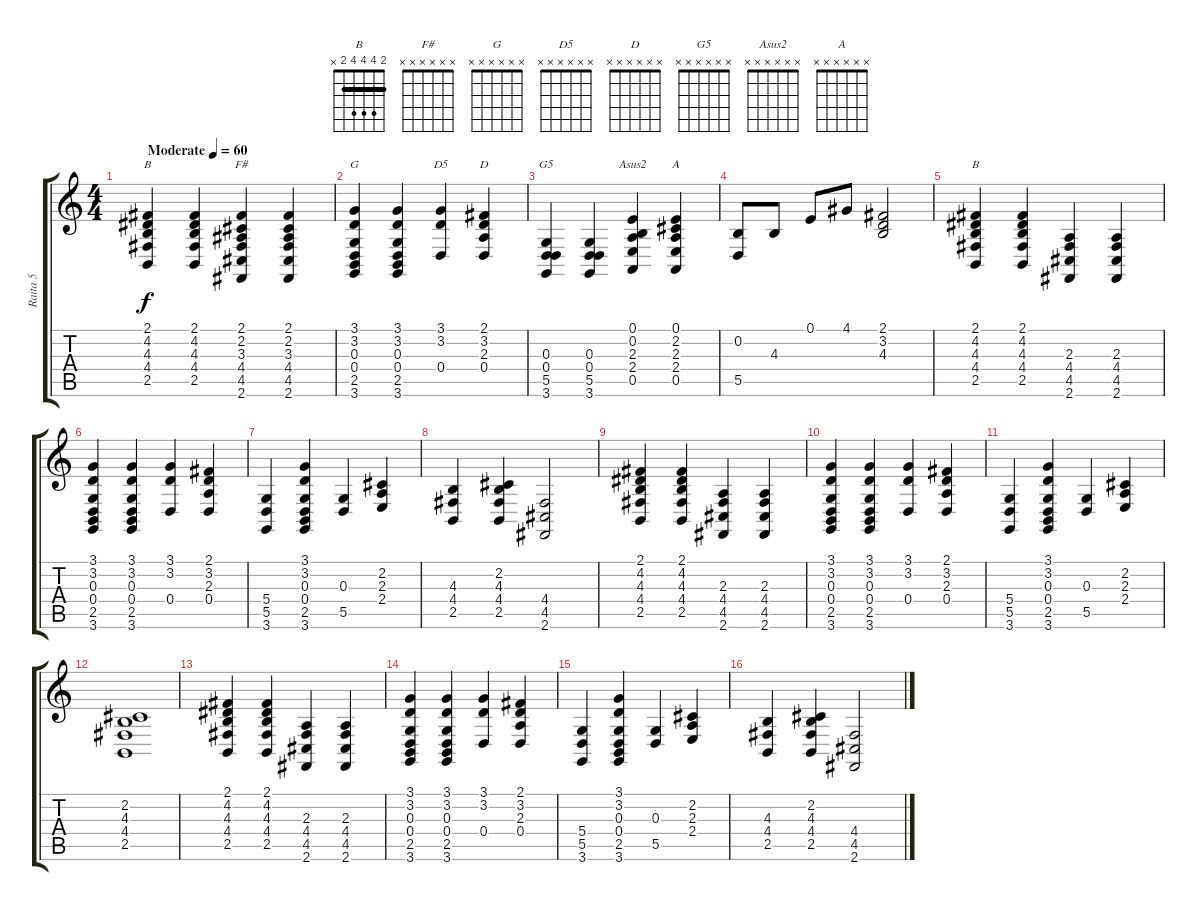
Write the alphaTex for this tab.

\track ("Raita 5" "Raita 5") {instrument cello}
\staff {score tabs}
\tuning (E4 B3 G3 D3 A2 E2) {hide}
\chord ("B" x x x x x x)
\chord ("F#" x x x x x x)
\chord ("G" x x x x x x)
\chord ("D5" x x x x x x)
\chord ("D" x x x x x x)
\chord ("G5" x x x x x x)
\chord ("Asus2" x x x x x x)
\chord ("A" x x x x x x)
\chord ("B" 2 4 4 4 2 x) {barre 2}
\ts (4 4)
\tempo (60 "Moderate")
\clef g2
\ks c
(2.1 4.2 4.3 4.4 2.5).4{ch "B" dy f instrument cello} (2.1 4.2 4.3 4.4 2.5).4 (2.1 2.2 3.3 4.4 4.5 2.6).4{ch "F#"} (2.1 2.2 3.3 4.4 4.5 2.6).4 |
(3.1 3.2 0.3 0.4 2.5 3.6).4{ch "G"} (3.1 3.2 0.3 0.4 2.5 3.6).4 (3.1 3.2 0.4).4{ch "D5"} (2.1 3.2 2.3 0.4).4{ch "D"} |
(0.3 0.4 5.5 3.6).4{ch "G5"} (0.3 0.4 5.5 3.6).4 (0.1 0.2 2.3 2.4 0.5).4{ch "Asus2"} (0.1 2.2 2.3 2.4 0.5).4{ch "A"} |
(0.2 5.5).8 4.3.8 0.1.8 4.1.8 (2.1 3.2 4.3).2 |
(2.1 4.2 4.3 4.4 2.5).4{ch "B"} (2.1 4.2 4.3 4.4 2.5).4 (2.3 4.4 4.5 2.6).4 (2.3 4.4 4.5 2.6).4 |
(3.1 3.2 0.3 0.4 2.5 3.6).4 (3.1 3.2 0.3 0.4 2.5 3.6).4 (3.1 3.2 0.4).4 (2.1 3.2 2.3 0.4).4 |
(5.4 5.5 3.6).4 (3.1 3.2 0.3 0.4 2.5 3.6).4 (0.3 5.5).4 (2.2 2.3 2.4).4 |
(4.3 4.4 2.5).4 (2.2 4.3 4.4 2.5).4 (4.4 4.5 2.6).2 |
(2.1 4.2 4.3 4.4 2.5).4 (2.1 4.2 4.3 4.4 2.5).4 (2.3 4.4 4.5 2.6).4 (2.3 4.4 4.5 2.6).4 |
(3.1 3.2 0.3 0.4 2.5 3.6).4 (3.1 3.2 0.3 0.4 2.5 3.6).4 (3.1 3.2 0.4).4 (2.1 3.2 2.3 0.4).4 |
(5.4 5.5 3.6).4 (3.1 3.2 0.3 0.4 2.5 3.6).4 (0.3 5.5).4 (2.2 2.3 2.4).4 |
(2.2 4.3 4.4 2.5).1 |
(2.1 4.2 4.3 4.4 2.5).4 (2.1 4.2 4.3 4.4 2.5).4 (2.3 4.4 4.5 2.6).4 (2.3 4.4 4.5 2.6).4 |
(3.1 3.2 0.3 0.4 2.5 3.6).4 (3.1 3.2 0.3 0.4 2.5 3.6).4 (3.1 3.2 0.4).4 (2.1 3.2 2.3 0.4).4 |
(5.4 5.5 3.6).4 (3.1 3.2 0.3 0.4 2.5 3.6).4 (0.3 5.5).4 (2.2 2.3 2.4).4 |
(4.3 4.4 2.5).4 (2.2 4.3 4.4 2.5).4 (4.4 4.5 2.6).2
